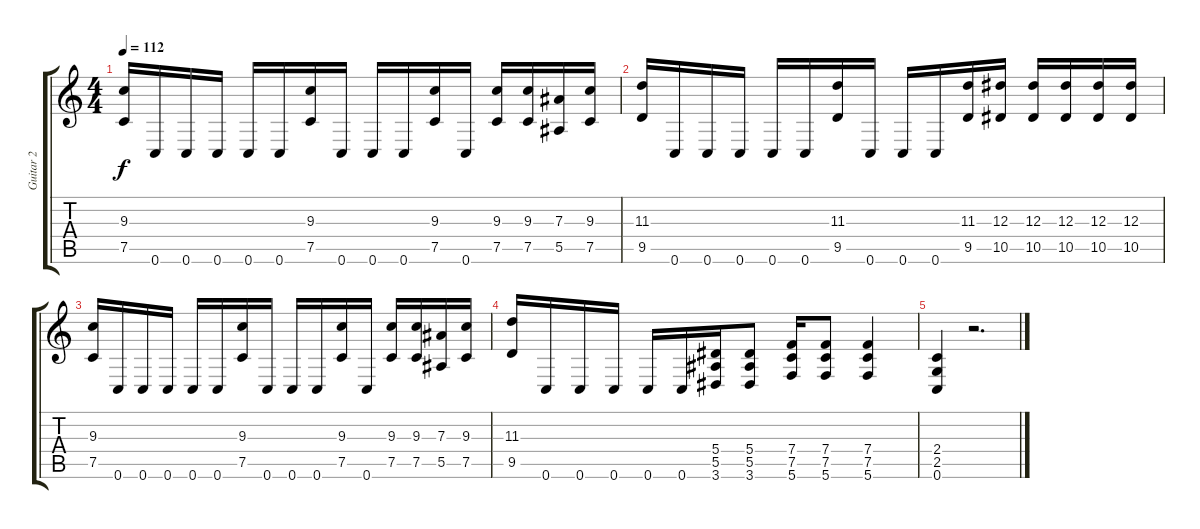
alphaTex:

\track ("Guitar 2" "Guitar 2") {instrument distortionguitar}
\staff {score tabs}
\tuning (C4 G3 Eb3 Bb2 F2 C2) {hide}
\ts (4 4)
\tempo 112
\clef g2
\ks c
(9.3 7.5).16{dy f} 0.6.16 0.6.16 0.6.16 0.6.16 0.6.16 (9.3 7.5).16 0.6.16 0.6.16 0.6.16 (9.3 7.5).16 0.6.16 (9.3 7.5).16 (9.3 7.5).16 (7.3 5.5).16 (9.3 7.5).16 |
(11.3 9.5).16 0.6.16 0.6.16 0.6.16 0.6.16 0.6.16 (11.3 9.5).16 0.6.16 0.6.16 0.6.16 (11.3 9.5).16 (12.3 10.5).16 (12.3 10.5).16 (12.3 10.5).16 (12.3 10.5).16 (12.3 10.5).16 |
(9.3 7.5).16 0.6.16 0.6.16 0.6.16 0.6.16 0.6.16 (9.3 7.5).16 0.6.16 0.6.16 0.6.16 (9.3 7.5).16 0.6.16 (9.3 7.5).16 (9.3 7.5).16 (7.3 5.5).16 (9.3 7.5).16 |
(11.3 9.5).16 0.6.16 0.6.16 0.6.16 0.6.16 0.6.16 (5.4 5.5 3.6).16 (5.4 5.5 3.6).8 (7.4 7.5 5.6).16 (7.4 7.5 5.6).8 (7.4 7.5 5.6).4 |
(2.4 2.5 0.6).4 r.2{d}
